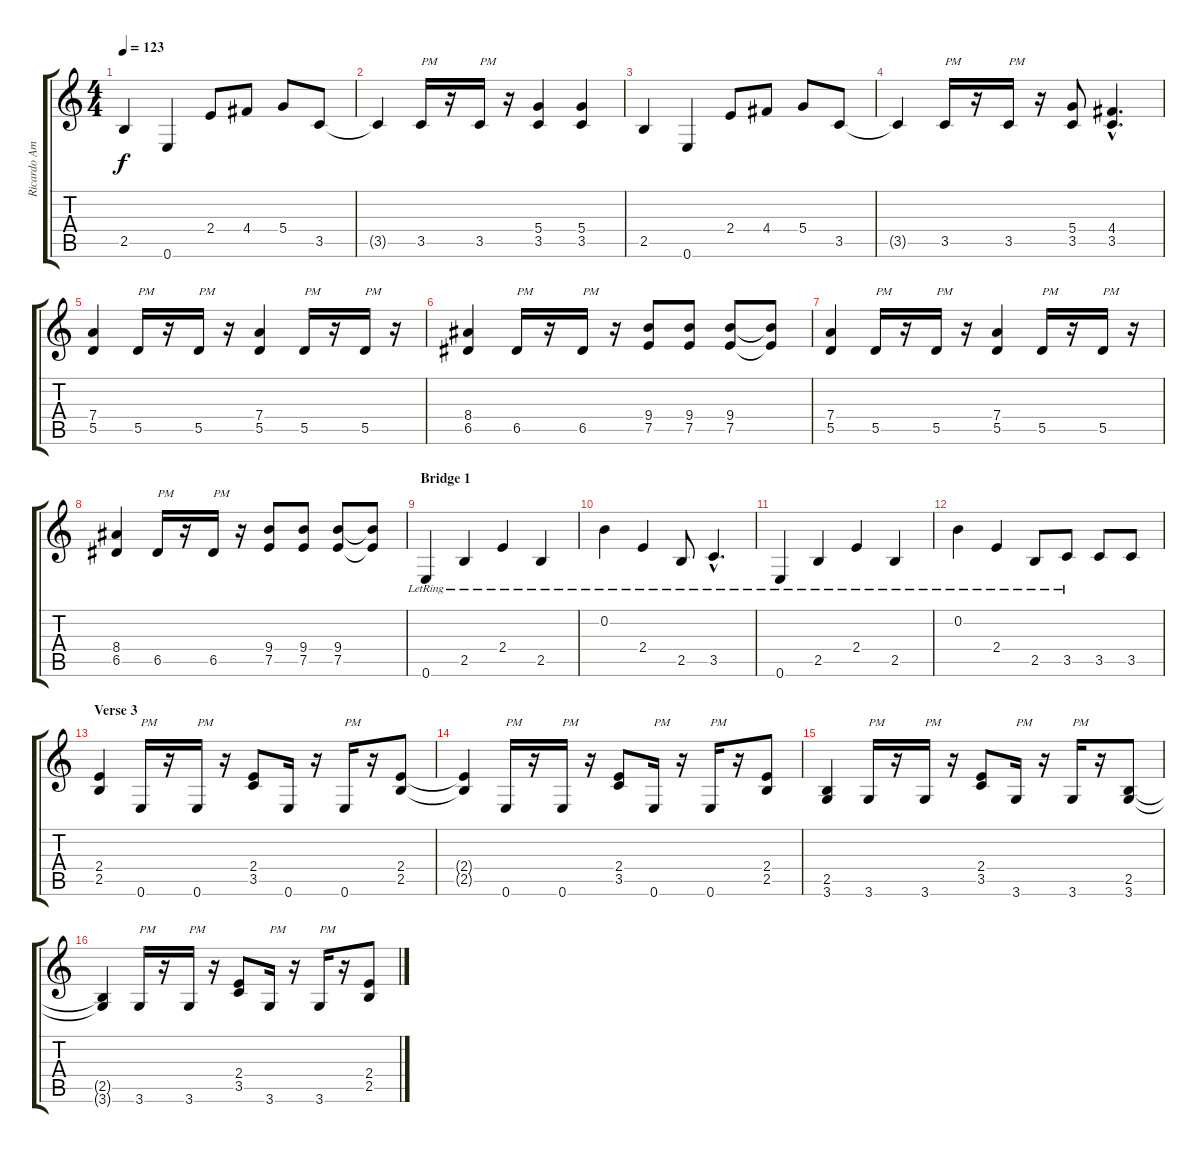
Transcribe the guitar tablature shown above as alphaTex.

\track ("Ricardo Amorim (Electric Guitar 1)" "Ricardo Am") {instrument distortionguitar}
\staff {score tabs}
\tuning (E4 B3 G3 D3 A2 E2) {hide}
\ts (4 4)
\tempo 123
\clef g2
\ks c
2.5.4{dy f} 0.6.4 2.4.8 4.4.8 5.4.8 3.5.8 |
3.5{t}.4 3.5.16{txt "PM"} r.16 3.5.16{txt "PM"} r.16 (5.4 3.5).4 (5.4 3.5).4 |
2.5.4 0.6.4 2.4.8 4.4.8 5.4.8 3.5.8 |
3.5{t}.4 3.5.16{txt "PM"} r.16 3.5.16{txt "PM"} r.16 (5.4 3.5).8 (4.4{hac} 3.5{hac}).4{d} |
(7.4 5.5).4 5.5.16{txt "PM"} r.16 5.5.16{txt "PM"} r.16 (7.4 5.5).4 5.5.16{txt "PM"} r.16 5.5.16{txt "PM"} r.16 |
(8.4 6.5).4 6.5.16{txt "PM"} r.16 6.5.16{txt "PM"} r.16 (9.4 7.5).8 (9.4 7.5).8 (9.4 7.5).8 (9.4{t} 7.5{t}).8 |
(7.4 5.5).4 5.5.16{txt "PM"} r.16 5.5.16{txt "PM"} r.16 (7.4 5.5).4 5.5.16{txt "PM"} r.16 5.5.16{txt "PM"} r.16 |
(8.4 6.5).4 6.5.16{txt "PM"} r.16 6.5.16{txt "PM"} r.16 (9.4 7.5).8 (9.4 7.5).8 (9.4 7.5).8 (9.4{t} 7.5{t}).8 |
\section ("" "Bridge 1")
0.6{lr}.4{volume 12 balance 8 instrument electricguitarjazz} 2.5{lr}.4 2.4{lr}.4 2.5{lr}.4 |
0.2{lr}.4 2.4{lr}.4 2.5{lr}.8 3.5{hac lr}.4{d} |
0.6{lr}.4{volume 14 instrument electricguitarjazz} 2.5{lr}.4 2.4{lr}.4 2.5{lr}.4 |
0.2{lr}.4 2.4{lr}.4 2.5{lr}.8 3.5{lr}.8 3.5.8 3.5.8 |
\section ("" "Verse 3")
(2.4 2.5).4{volume 13 balance 14 instrument distortionguitar} 0.6.16{txt "PM"} r.16 0.6.16{txt "PM"} r.16 (2.4 3.5).8 0.6.16{txt ""} r.16 0.6.16{txt "PM"} r.16 (2.4 2.5).8 |
(2.4{t} 2.5{t}).4 0.6.16{txt "PM"} r.16 0.6.16{txt "PM"} r.16 (2.4 3.5).8 0.6.16{txt "PM"} r.16 0.6.16{txt "PM"} r.16 (2.4 2.5).8 |
(2.5 3.6).4 3.6.16{txt "PM"} r.16 3.6.16{txt "PM"} r.16 (2.4 3.5).8 3.6.16{txt "PM"} r.16 3.6.16{txt "PM"} r.16 (2.5 3.6).8 |
(2.5{t} 3.6{t}).4 3.6.16{txt "PM"} r.16 3.6.16{txt "PM"} r.16 (2.4 3.5).8 3.6.16{txt "PM"} r.16 3.6.16{txt "PM"} r.16 (2.4 2.5).8
